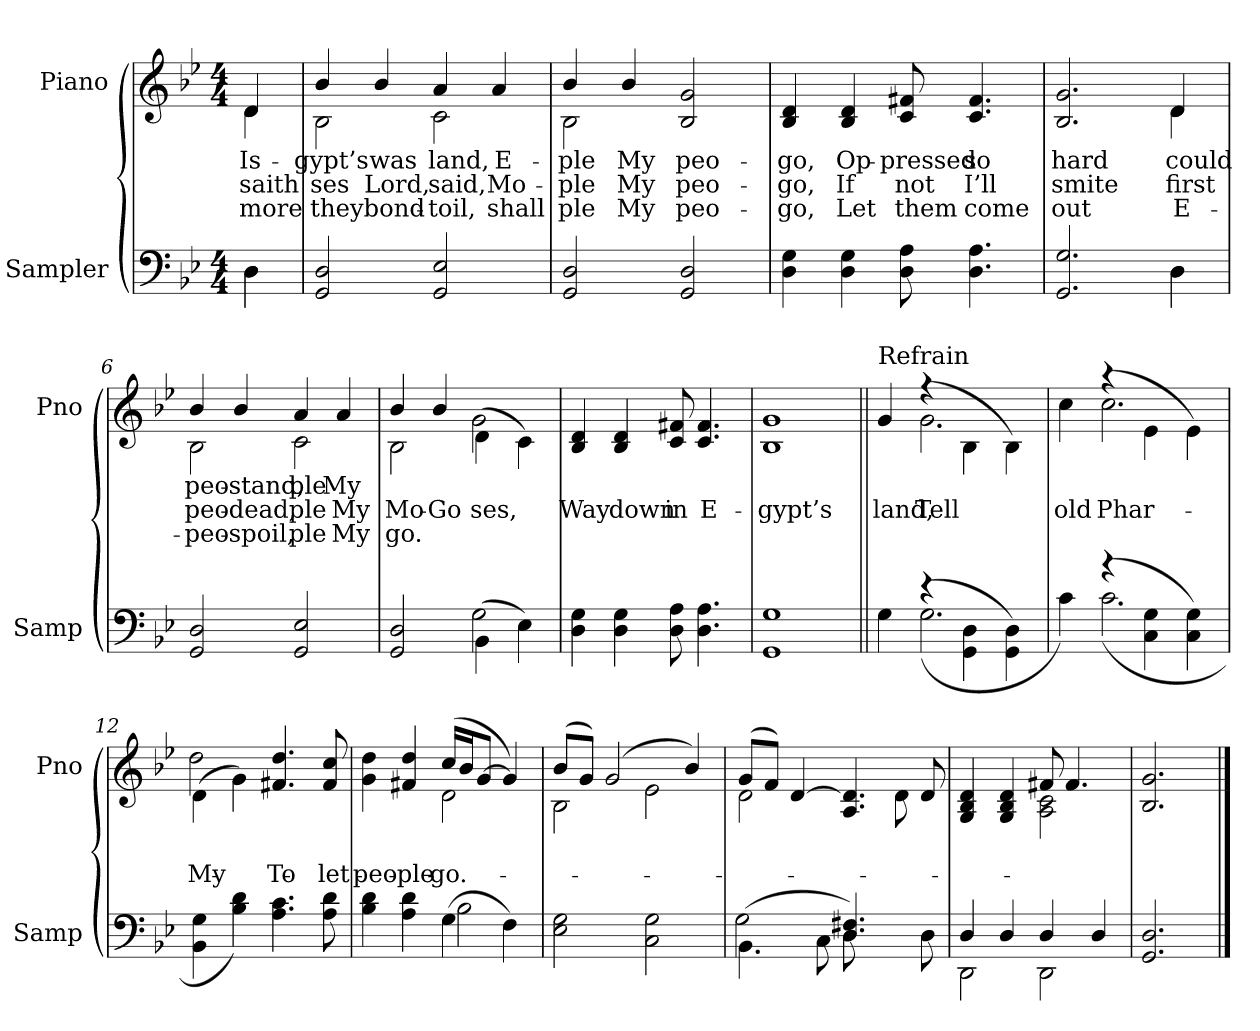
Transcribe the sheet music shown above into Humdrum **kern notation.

**kern	**kern	**text	**text	**text
*part2	*part1	*part1	*part1	*part1
*staff2	*staff1	*staff1	*staff1	*staff1
*I"Sampler	*I"Piano	*	*	*
*I'Samp	*I'Pno	*	*	*
*clefF4	*clefG2	*	*	*
*k[b-e-]	*k[b-e-]	*	*	*
*B-:	*B-:	*	*	*
*M4/4	*M4/4	*	*	*
=1	=1	=1	=1	=1
*^	*^	*	*	*
4D\	4D	4d/	4d	Is-	saith	more
*v	*v	*	*	*	*	*
=2	=2	=2	=2	=2	=2
2GG 2D	4b-/	2B-	-gypt’s	-ses	they
.	4b-/	.	was	Lord,	bond-
2GG 2E-	4a/	2c	land,	said,	toil,
.	4a/	.	E-	Mo-	shall
=3	=3	=3	=3	=3	=3
2GG 2D	4b-/	2B-	-ple	-ple	-ple
.	4b-/	.	My	My	My
2GG 2D	2B- 2g	2ryy	peo-	peo-	peo-
*	*v	*v	*	*	*
=4	=4	=4	=4	=4
4D 4G	4B- 4d	go,	go,	go,
4D 4G	4B- 4d	Op-	If	Let
8D 8A	8c 8f#X	-pressed	not	them
4.D 4.A	4.c 4.f#	so	I’ll	come
=5	=5	=5	=5	=5
*^	*^	*	*	*
2.GG 2.G	2.ryy	2.B- 2.g	2.ryy	hard	smite	out
4D\	4D	4d/	4d	could	first	E-
*v	*v	*	*	*	*	*
=6	=6	=6	=6	=6	=6
2GG 2D	4b-/	2B-	peo-	peo-	peo-
.	4b-/	.	stand,	dead,	spoil,
2GG 2E-	4a/	2c	-ple	-ple	-ple
.	4a/	.	My	My	My
=7	=7	=7	=7	=7	=7
*^	*	*	*	*	*
2GG 2D	2ryy	4b-/	2B-	.	Mo-	go.
.	.	4b-/	.	.	Go	.
(4BB-\	2G	(4d\	2g	.	-ses,	.
4E-\)	.	4c\)	.	.	.	.
*v	*v	*	*	*	*	*
*	*v	*v	*	*	*
=8	=8	=8	=8	=8
4D 4G	4B- 4d	.	Way	.
4D 4G	4B- 4d	.	down	.
8D 8A	8c 8f#X	.	in	.
4.D 4.A	4.c 4.f#	.	E-	.
=9	=9	=9	=9	=9
1GG 1G	1B- 1g	.	-gypt’s	.
=10||	=10||	=10||	=10||	=10||
*^	*^	*	*	*
!	!	!LO:TX:t=Refrain	!	!	!	!
4G	4ryy	4g	4ryy	.	land,	.
(4r	(2.G	(4r	2.g	.	Tell	.
4GG\ 4D\	.	4B-\	.	.	.	.
4GG\ 4D\)	.	4B-\)	.	.	.	.
=11	=11	=11	=11	=11	=11	=11
4c)	4ryy	4cc	4ryy	.	old	.
(4r	(2.c	(4r	2.cc	.	Phar-	.
4C\ 4G\	.	4e-\	.	.	.	.
4C\ 4G\)	.	4e-\)	.	.	.	.
*v	*v	*	*	*	*	*
=12	=12	=12	=12	=12	=12
4BB- 4G	(4d\	2dd	.	My	.
4B- 4d)	4g\)	.	.	.	.
4.A 4.c	4.f#X 4.dd	2ryy	.	To	.
8A 8d	8f# 8cc	.	.	let	.
=13	=13	=13	=13	=13	=13
*^	*	*	*	*	*
4B- 4d	2ryy	4g 4dd	2ryy	.	peo-	.
4A 4d	.	4f#X 4dd	.	.	-ple	.
(4G\	2B-	(16cc/LL	2d	.	go.	.
.	.	16b-/J	.	.	.	.
.	.	[8g/J	.	.	.	.
4F\)	.	4g/])	.	.	.	.
*v	*v	*	*	*	*	*
=14	=14	=14	=14	=14	=14
2E- 2G	(8b-/L	2B-	.	.	.
.	8g/J)	.	.	.	.
.	(2g/	.	.	.	.
2C 2G	.	2e-	.	.	.
.	4b-/)	.	.	.	.
=15	=15	=15	=15	=15	=15
*^	*	*	*	*	*
(4.BB-\	2G	(8g/L	2d	.	.	.
.	.	8f/J)	.	.	.	.
.	.	[4d/	.	.	.	.
8C\	.	.	.	.	.	.
4.D 4.F#X)	8D	4.A 4.d]	4ryy	.	.	.
.	4.ryy	.	.	.	.	.
.	.	.	8d	.	.	.
8D\	.	8d/	8ryy	.	.	.
=16	=16	=16	=16	=16	=16	=16
4D/	2DD	4G 4B- 4d	2ryy	.	.	.
4D/	.	4G 4B- 4d	.	.	.	.
4D/	2DD	8f#X/	2A 2c	.	.	.
.	.	4.f#/	.	.	.	.
4D/	.	.	.	.	.	.
*v	*v	*	*	*	*	*
*	*v	*v	*	*	*
=17	=17	=17	=17	=17
2.GG 2.D	2.B- 2.g	.	.	.
==	==	==	==	==
*-	*-	*-	*-	*-
